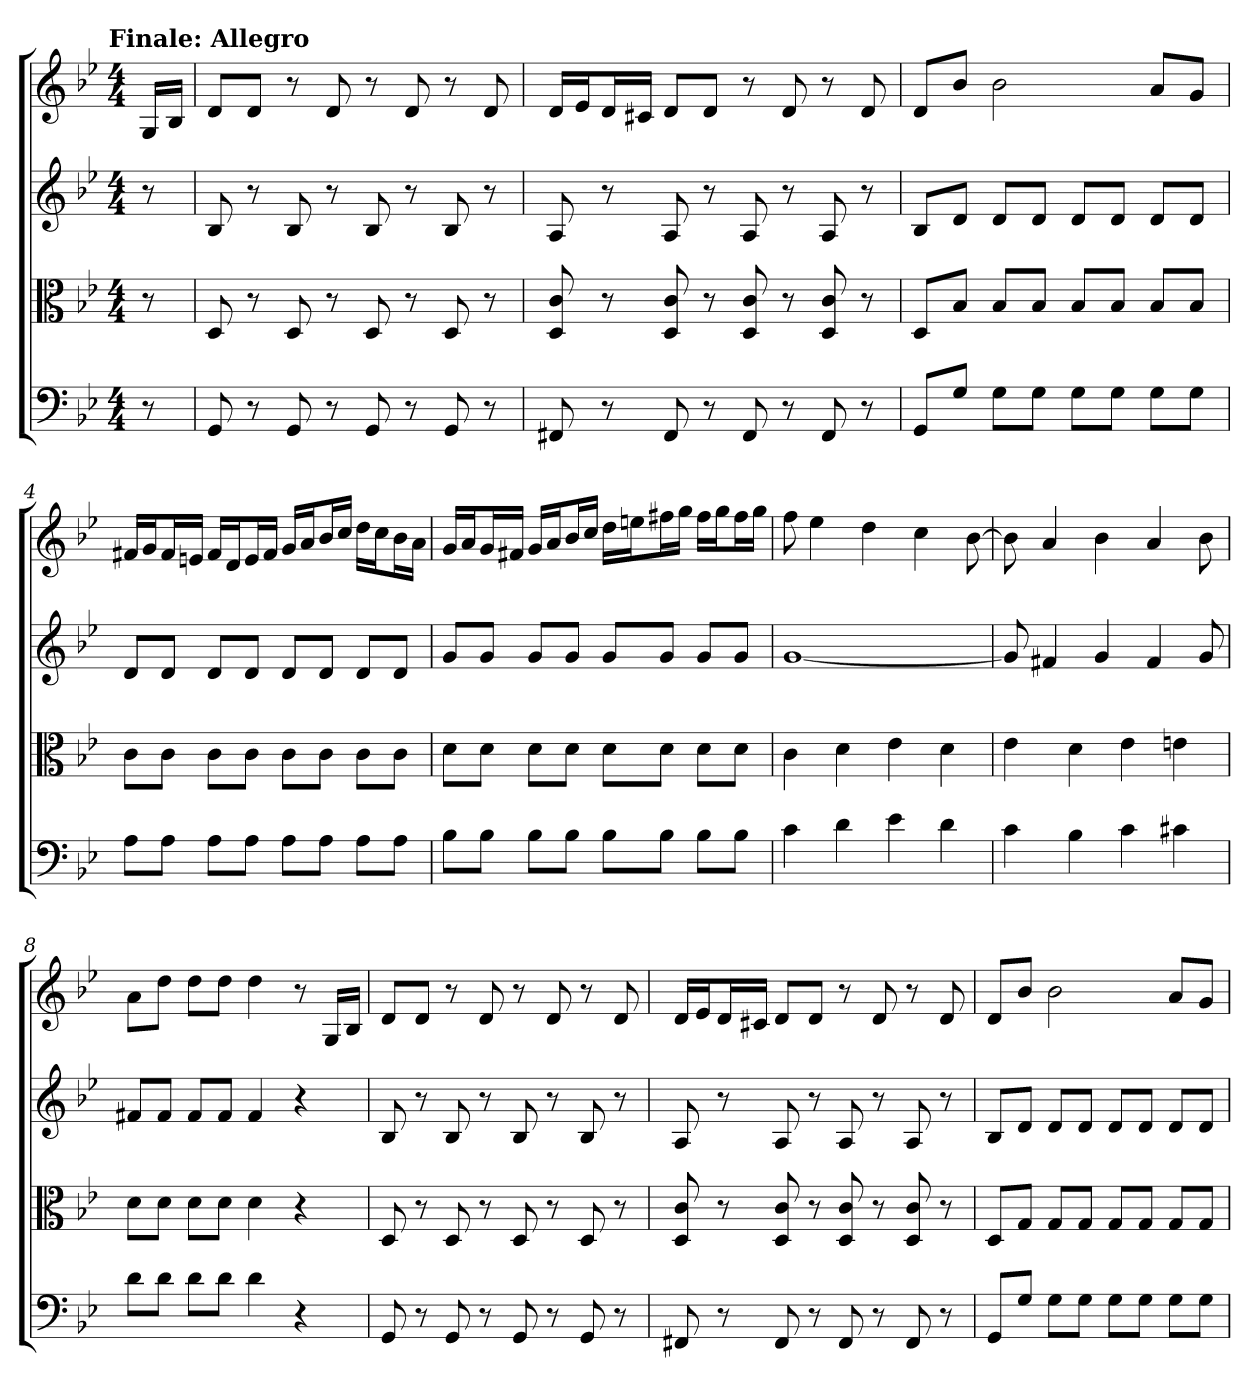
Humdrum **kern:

**kern	**kern	**kern	**kern
*part4	*part3	*part2	*part1
*staff4	*staff3	*staff2	*staff1
*clefF4	*clefC3	*	*
*k[b-e-]	*k[b-e-]	*k[b-e-]	*k[b-e-]
*g:	*g:	*g:	*g:
!!LO:TX:omd:t=Finale&colon; Allegro
*M4/4	*M4/4	*M4/4	*M4/4
*MM132	*MM132	*MM132	*MM132
=	=	=	=
8r	8r	8r	16GLL
.	.	.	16B-JJ
=1	=1	=1	=1
8GG	8D	8B-	8dL
8r	8r	8r	8dJ
8GG	8D	8B-	8r
8r	8r	8r	8d
8GG	8D	8B-	8r
8r	8r	8r	8d
8GG	8D	8B-	8r
8r	8r	8r	8d
=2	=2	=2	=2
8FF#X	8D 8c	8A	16dLL
.	.	.	16e-J
8r	8r	8r	16dL
.	.	.	16c#XJJ
8FF#	8D 8c	8A	8dL
8r	8r	8r	8dJ
8FF#	8D 8c	8A	8r
8r	8r	8r	8d
8FF#	8D 8c	8A	8r
8r	8r	8r	8d
=3	=3	=3	=3
8GG/L	8D/L	8B-L	8dL
8G/J	8B-/J	8dJ	8b-J
8G\L	8B-/L	8dL	2b-
8G\J	8B-/J	8dJ	.
8G\L	8B-/L	8dL	.
8G\J	8B-/J	8dJ	.
8G\L	8B-/L	8dL	8aL
8G\J	8B-/J	8dJ	8gJ
=4	=4	=4	=4
8A\L	8c\L	8dL	16f#XLL
.	.	.	16gJ
8A\J	8c\J	8dJ	16f#L
.	.	.	16enJJ
8A\L	8c\L	8dL	16f#LL
.	.	.	16dJ
8A\J	8c\J	8dJ	16eL
.	.	.	16f#JJ
8A\L	8c\L	8dL	16gLL
.	.	.	16aJ
8A\J	8c\J	8dJ	16b-L
.	.	.	16ccJJ
8A\L	8c\L	8dL	16ddLL
.	.	.	16ccJ
8A\J	8c\J	8dJ	16b-L
.	.	.	16aJJ
=5	=5	=5	=5
8B-\L	8d\L	8gL	16gLL
.	.	.	16aJ
8B-\J	8d\J	8gJ	16gL
.	.	.	16f#XJJ
8B-\L	8d\L	8gL	16gLL
.	.	.	16aJ
8B-\J	8d\J	8gJ	16b-L
.	.	.	16ccJJ
8B-\L	8d\L	8gL	16ddLL
.	.	.	16eenJ
8B-\J	8d\J	8gJ	16ff#XL
.	.	.	16ggJJ
8B-\L	8d\L	8gL	16ff#LL
.	.	.	16ggJ
8B-\J	8d\J	8gJ	16ff#L
.	.	.	16ggJJ
=6	=6	=6	=6
4c	4c	[1g	8ff
.	.	.	4ee-
4d	4d	.	.
.	.	.	4dd
4e-	4e-	.	.
.	.	.	4cc
4d	4d	.	.
.	.	.	[8b-
=7	=7	=7	=7
4c	4e-	8g]	8b-]
.	.	4f#X	4a
4B-	4d	.	.
.	.	4g	4b-
4c	4e-	.	.
.	.	4f#	4a
4c#X	4en	.	.
.	.	8g	8b-
=8	=8	=8	=8
8d\L	8d\L	8f#XL	8aL
8d\J	8d\J	8f#J	8ddJ
8d\L	8d\L	8f#L	8ddL
8d\J	8d\J	8f#J	8ddJ
4d	4d	4f#	4dd
4r	4r	4r	8r
.	.	.	16GLL
.	.	.	16B-JJ
=9	=9	=9	=9
8GG	8D	8B-	8dL
8r	8r	8r	8dJ
8GG	8D	8B-	8r
8r	8r	8r	8d
8GG	8D	8B-	8r
8r	8r	8r	8d
8GG	8D	8B-	8r
8r	8r	8r	8d
=10	=10	=10	=10
8FF#X	8D 8c	8A	16dLL
.	.	.	16e-J
8r	8r	8r	16dL
.	.	.	16c#XJJ
8FF#	8D 8c	8A	8dL
8r	8r	8r	8dJ
8FF#	8D 8c	8A	8r
8r	8r	8r	8d
8FF#	8D 8c	8A	8r
8r	8r	8r	8d
=11	=11	=11	=11
8GG/L	8D/L	8B-L	8dL
8G/J	8G/J	8dJ	8b-J
8G\L	8G/L	8dL	2b-
8G\J	8G/J	8dJ	.
8G\L	8G/L	8dL	.
8G\J	8G/J	8dJ	.
8G\L	8G/L	8dL	8aL
8G\J	8G/J	8dJ	8gJ
=	=	=	=
*-	*-	*-	*-
